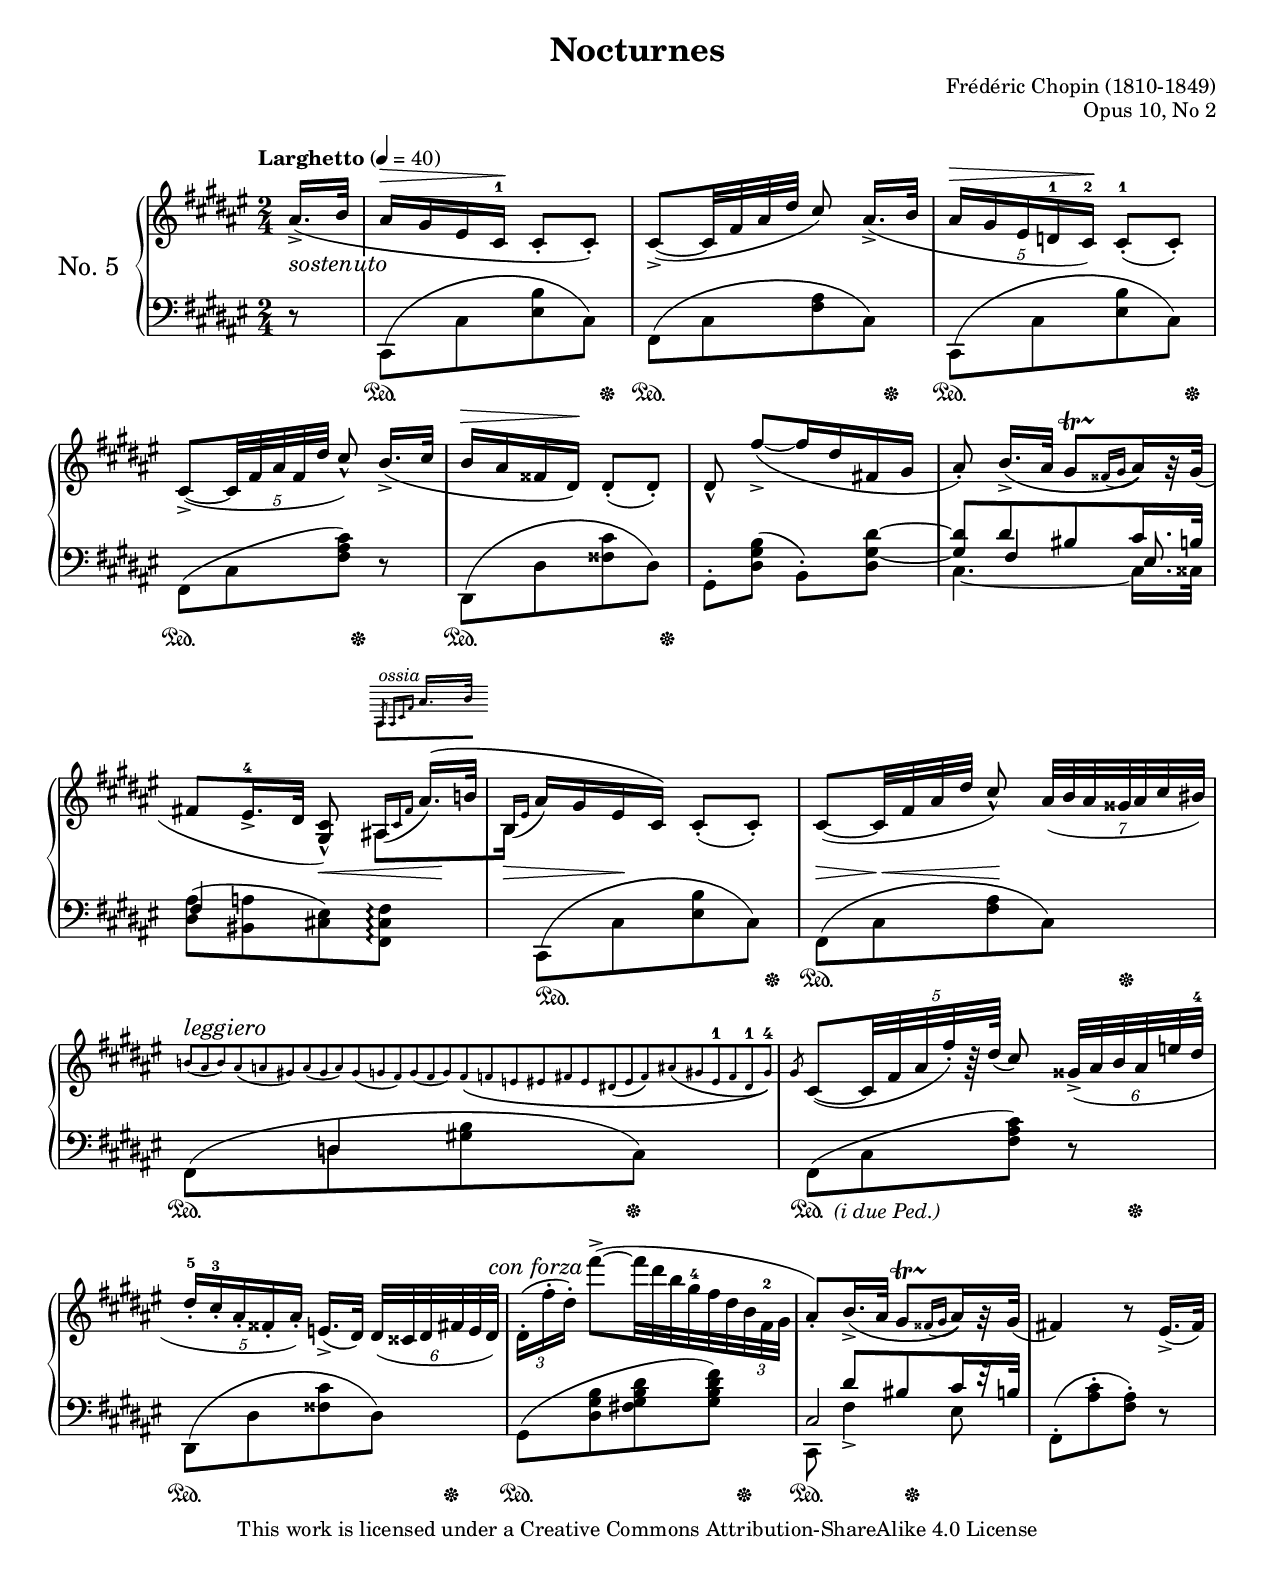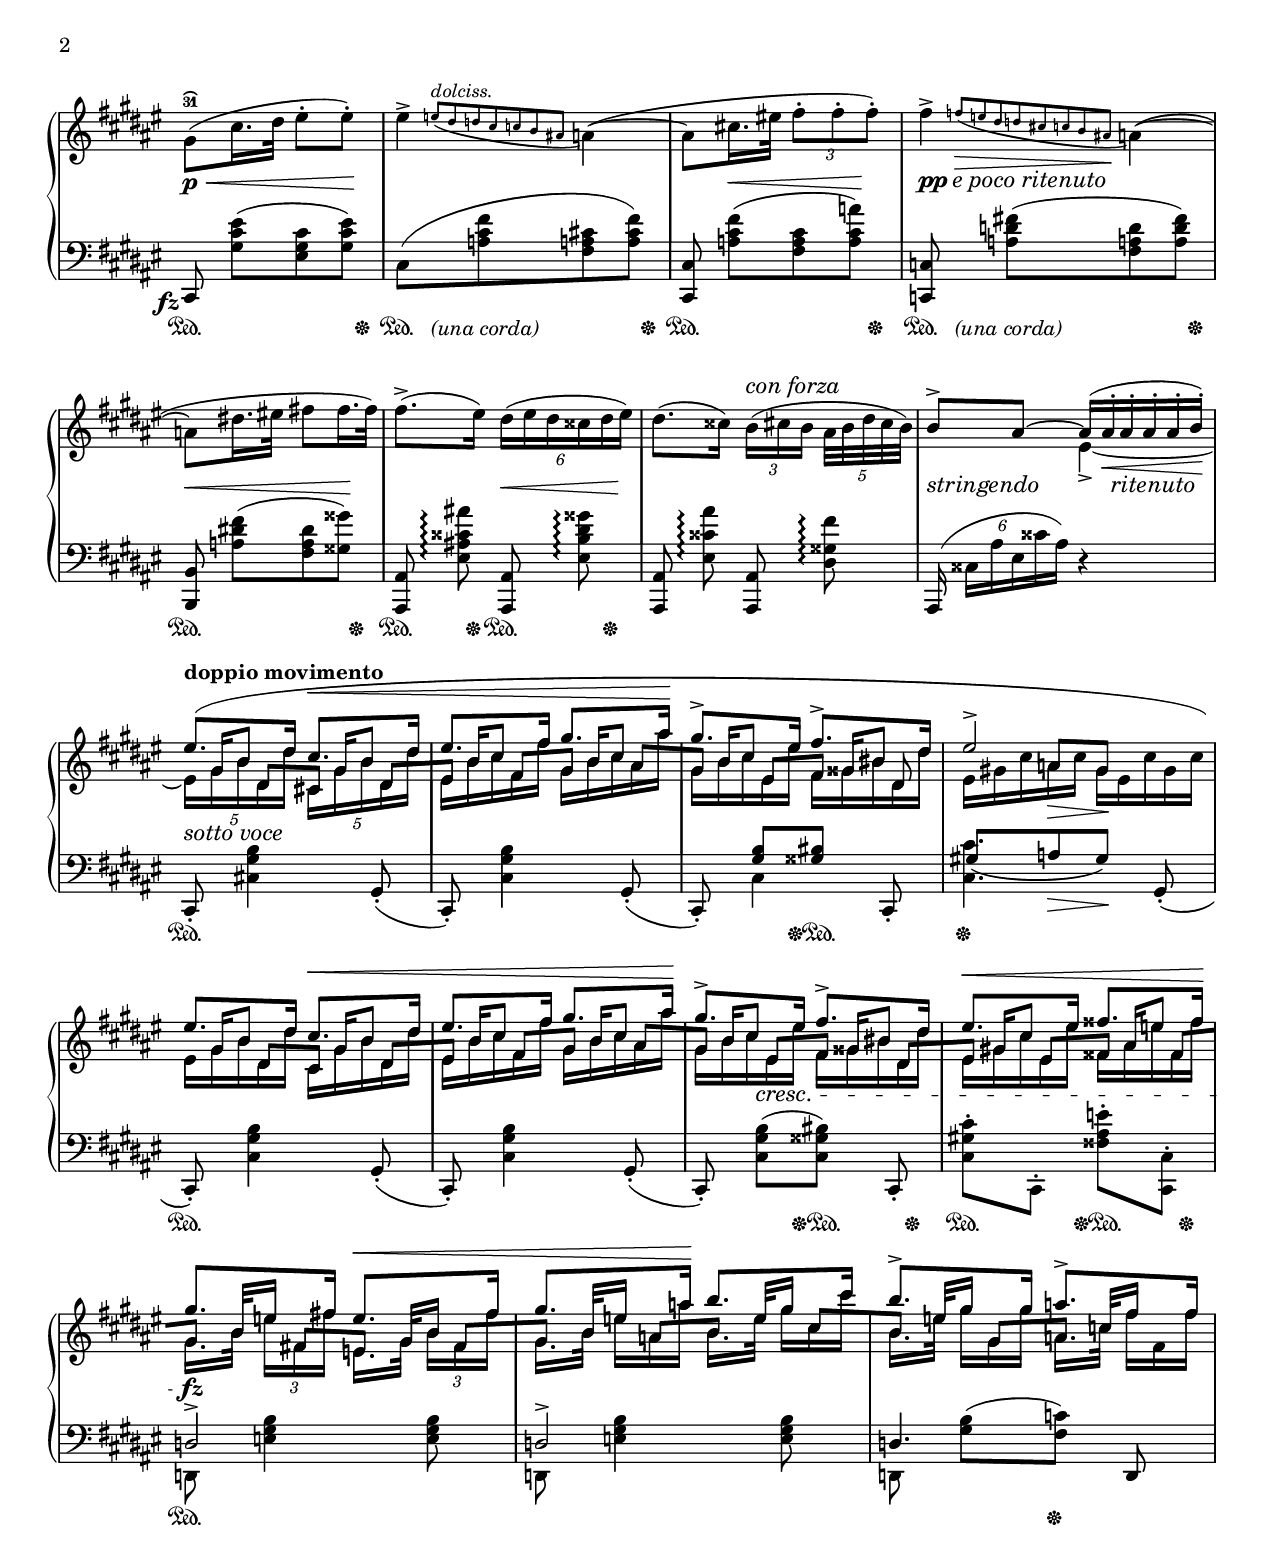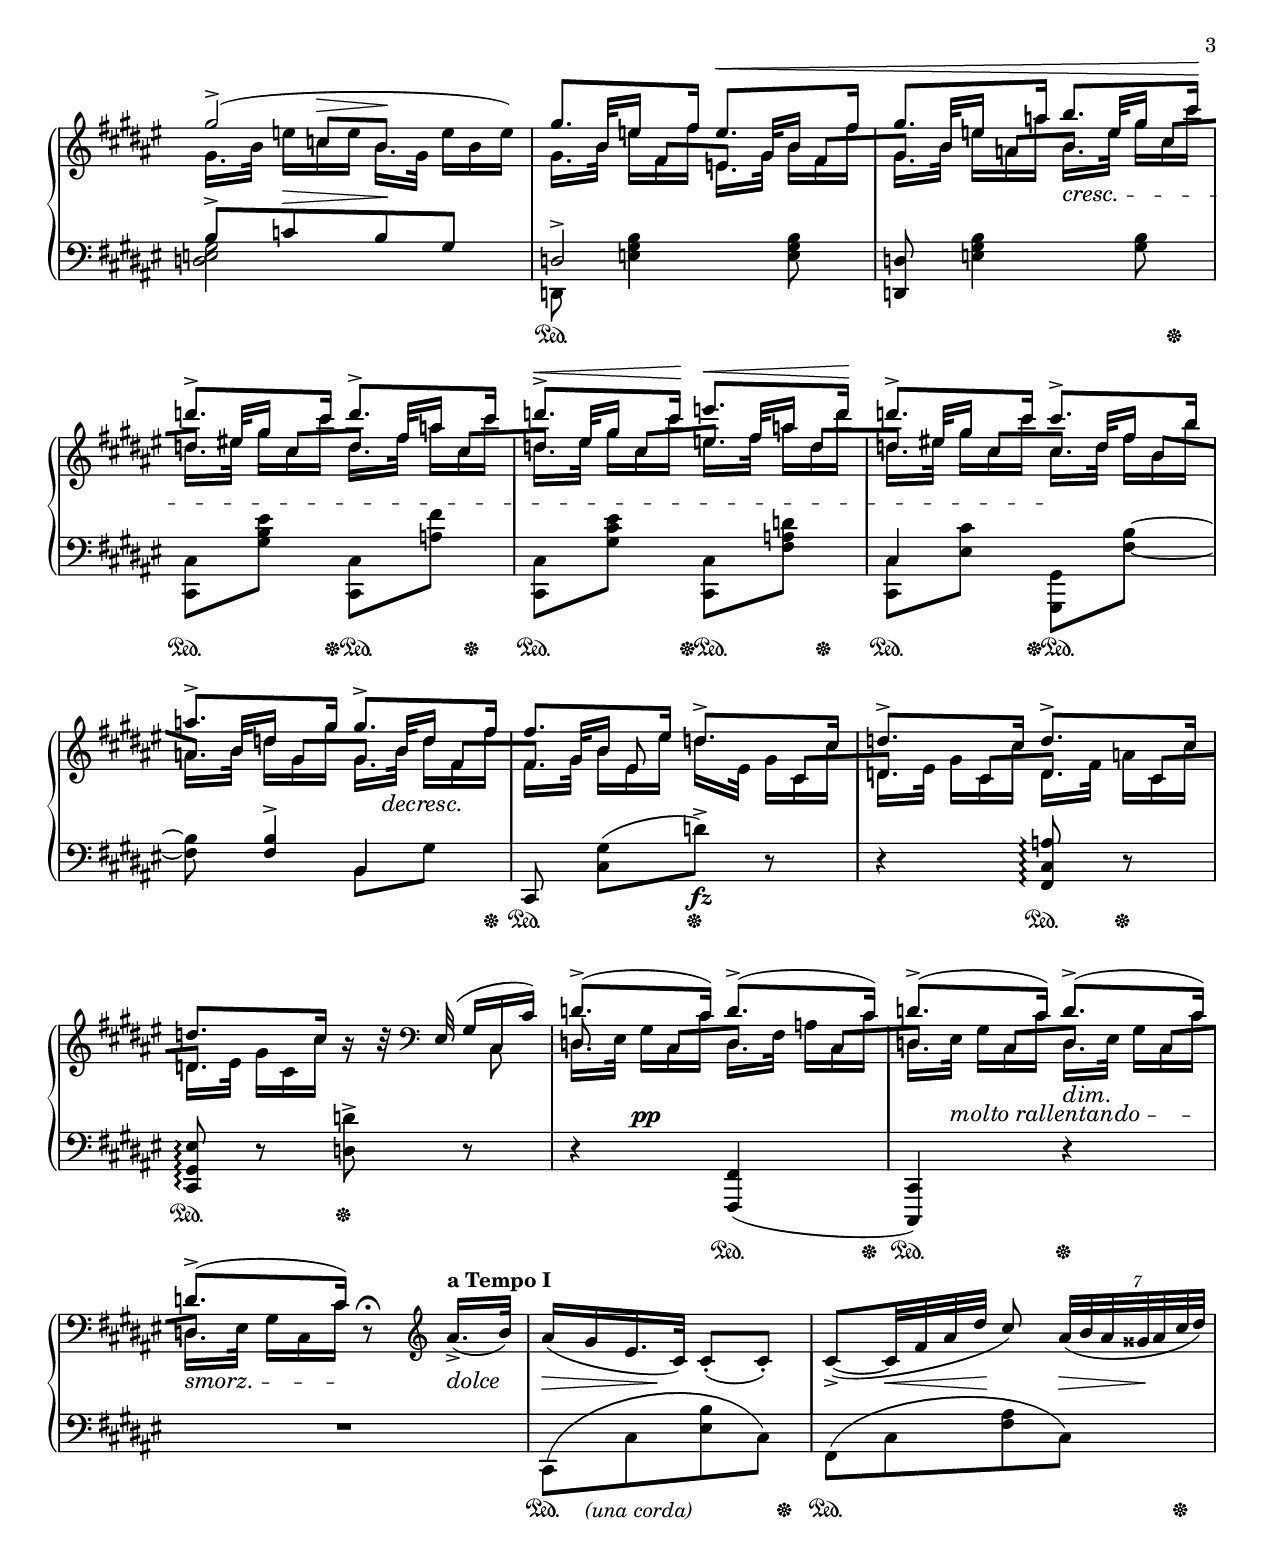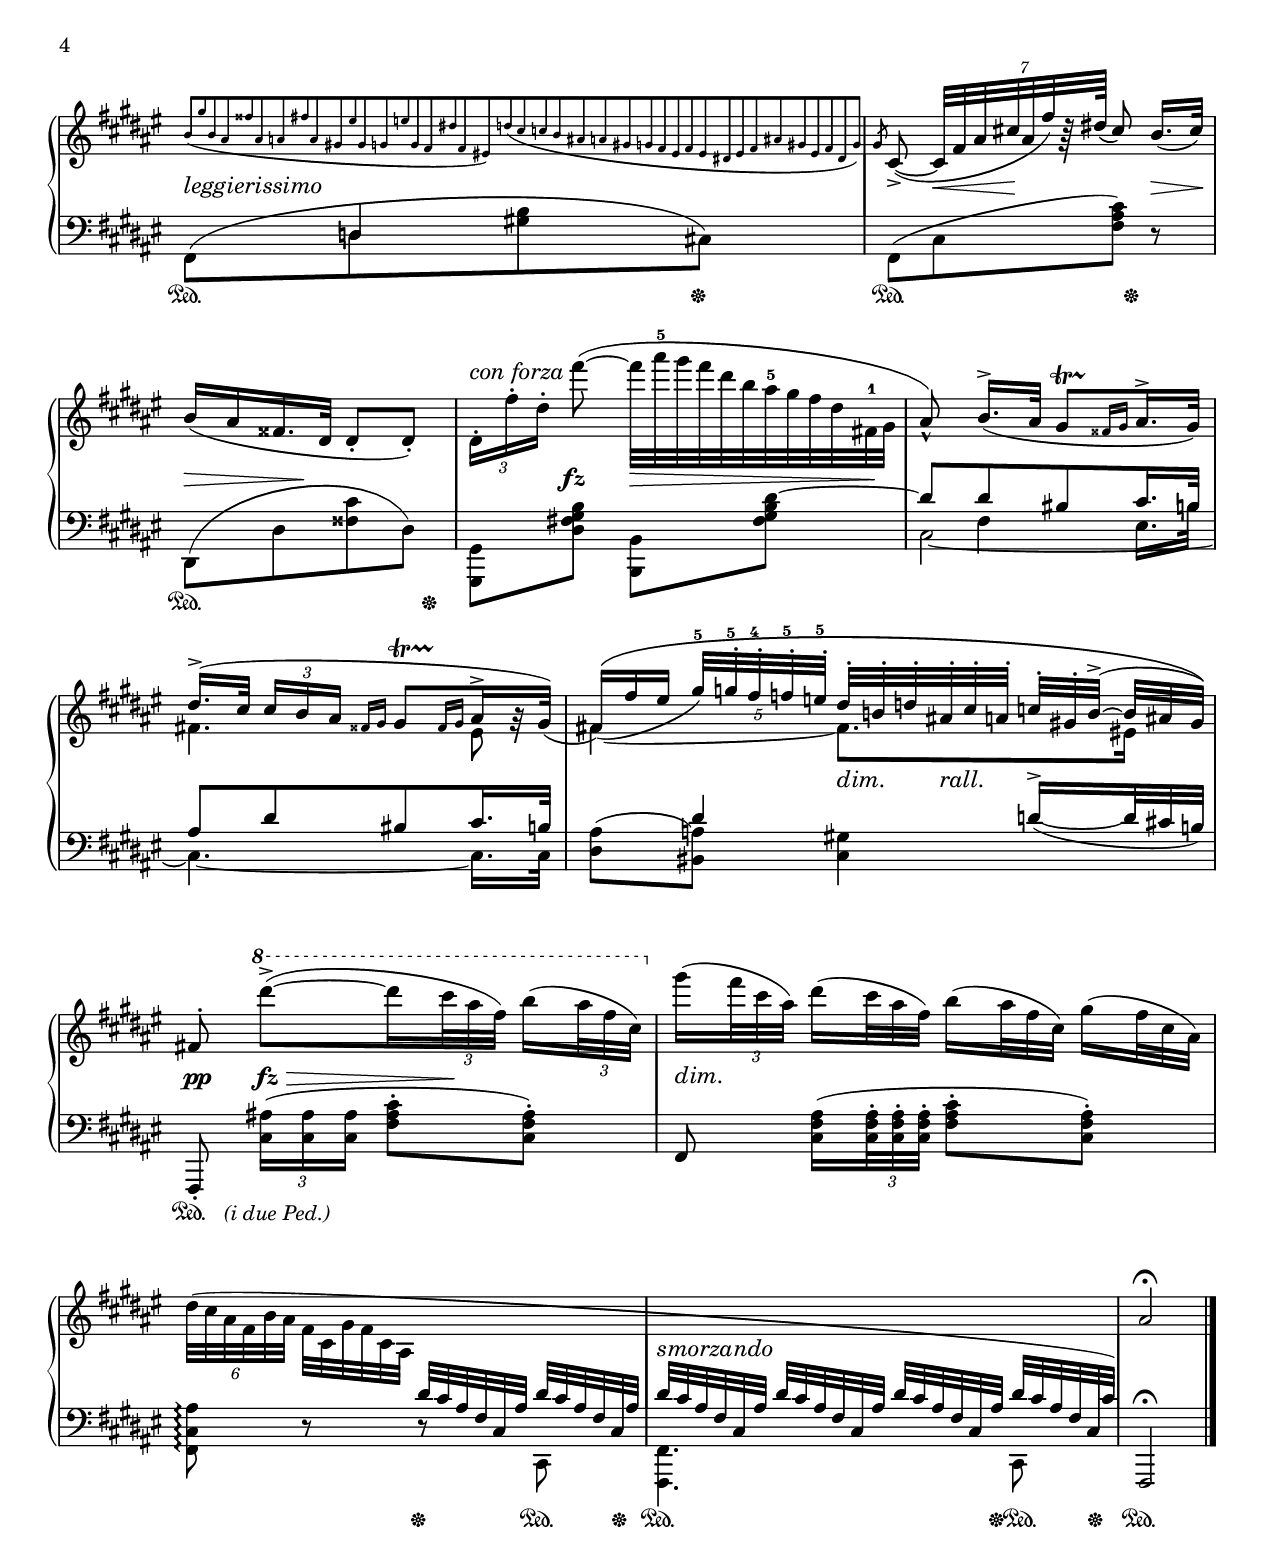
\version "2.22.1"

\version "2.22.1"

#(set-global-staff-size 18)

\header {
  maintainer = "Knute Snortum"
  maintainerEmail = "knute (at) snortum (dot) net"
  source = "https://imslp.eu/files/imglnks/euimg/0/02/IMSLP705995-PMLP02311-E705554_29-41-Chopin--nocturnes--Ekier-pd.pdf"
}

\paper {
  ragged-right = ##f
  ragged-last-bottom = ##f

  markup-system-spacing = 
    #'((basic-distance . 2)
       (padding . 1)) % defaults: 1, 0.5
    
  system-system-spacing =
    #'((basic-distance . 6) 
       (minimum-distance . 4)
       (padding . 3)
       (stretchability . 40)) % defaults: 12, 8, 1, 60
      
  last-bottom-spacing = 
    #'((basic-distance . 2)
       (minimum-distance . 1)
       (padding . 2)
       (stretchability . 30)) % defaults 1, 0, 1, 30
    
  top-system-spacing.minimum-distance = 10
    
  #(set-paper-size "letter")
  
  % These settings are scaled to paper-size
  top-margin = 12\mm % default 5
  bottom-margin = 12\mm % default 6
  left-margin = 10\mm % default 10
  right-margin = 10\mm % default 10
  
  tocTitleMarkup = \markup \huge \column {
    \fill-line { \null "Table of Contents" \null }
    \hspace #1
  }
  
  tocItemMarkup = \tocItemWithDotsMarkup
}

%...+....1....+....2....+....3....+....4....+....5....+....6....+....7....+....

\version "2.22.1"
\language "english"

\version "2.22.1"

% Redefine

staffUp   = \change Staff = "upper"
staffDown = \change Staff = "lower"

insideSlur = \once \override Script.avoid-slur = #'inside
textUnderSlur = {
  \once \override TextScript.avoid-slur = #'inside
  \once \override TextScript.outside-staff-priority = ##f
}
dynamicUnderSlur = { 
  \once \override DynamicLineSpanner.avoid-slur = #'inside
  \once \override DynamicLineSpanner.outside-staff-priority = ##f
}

slashFlag = \once \override Flag.stroke-style = "grace"

omitOneAccidental = \once \omit Accidental

onlyNoteHead = {
  \once \omit Stem
  \once \omit Flag
  \once \omit Dots
}

strictGraceOn = {
  \override Score.SpacingSpanner.strict-note-spacing = ##t
  \newSpacingSection
}

strictGraceOff = {
  \revert Score.SpacingSpanner.strict-note-spacing
  \newSpacingSection
}

tupletNumberOn = \undo \omit TupletNumber
tupletNumberOff = \omit TupletNumber

% Positions and shapes

forceHShiftAOn = \override NoteColumn.force-hshift = 0.5
forceHShiftBOn = \override NoteColumn.force-hshift = 0.85
forceHShiftC = \once \override NoteColumn.force-hshift = 1
forceHShiftD = \override NoteColumn.force-hshift = 3
forceHShiftD = \override NoteColumn.force-hshift = 0.7
forceHShiftE = \once \override NoteColumn.force-hshift = 0.375
forceHShiftF = \once \override NoteColumn.force-hshift = -0.325
forceHShiftOff = \override NoteColumn.force-hshift = 0

moveNoteColumnA = \once \override NoteColumn.X-offset = 4

columnShiftAOn = \override NoteColumn.X-offset = -0.5
columnShiftOff = \revert NoteColumn.X-offset 

accidentalShiftA = \once \override Accidental.X-offset = -0.75

moveFzA = 
  \tweak X-offset -3.5
  \tweak Y-offset -2
  \etc
moveFzB = 
  \tweak X-offset -3
  \tweak Y-offset -3
  \etc
moveTextA = \once \override TextScript.Y-offset = 5
moveTextB = \once \override TextScript.Y-offset = 3
moveHairpinA = \tweak Y-offset -1.6 \etc
movePedalA = 
  \tweak X-offset 4
  \tweak Y-offset -2
  \etc
movePedalB = \tweak Y-offset 4 \etc
moveRestA = \tweak Y-offset -1 \etc
moveConForza = 
  \tweak X-offset -3
  \tweak Y-offset -2
  \etc
moveTupletNumberA = \tweak TupletNumber.Y-offset 0 \etc
moveTupletNumberB = \tweak TupletNumber.Y-offset 4 \etc
moveFingerA = \tweak Y-offset 8 \etc
  
beamPositionsA = \once \override Beam.positions = #'(-6 . -5)
beamPositionsB = \once \override Beam.positions = #'(-0.5 . -0.7) % d-c
beamPositionsC = \once \override Beam.positions = #'(-0.4 . 0) % d-e
beamPositionsD = \once \override Beam.positions = #'(0.8 . 1.2) % f-g
beamPositionsE = \once \override Beam.positions = #'(1.6 . 1.2) % a-g
beamPositionsF = \once \override Beam.positions = #'(0.2 . 0.6) % e-f
beamPositionsG = \once \override Beam.positions = #'(2.4 . 3.2) % c-e
beamPositionsH = \once \override Beam.positions = #'(2 . 1) % b-a
beamPositionsI = \once \override Beam.positions = #'(2.8 . 2.8) % d-d
beamPositionsJ = \once \override Beam.positions = #'(0.3 . 0) % f-e
beamPositionsK = \once \override Beam.positions = #'(1 . 1.4) % a-b
beamPositionsL = \once \override Beam.positions = #'(2.4 . 2) % c-b
beamPositionsM = \once \override Beam.positions = #'(1 . 1.4) % g-a
beamPositionsN = \once \override Beam.positions = #'(2.4 . 2.8) % c-d
beamPositionsO = \once \override Beam.positions = #'(1 . 1) % g-g
beamPositionsP = \once \override Beam.positions = #'(0.8 . 0.8) % f-f
beamPositionsQ = \once \override Beam.positions = #'(-0.8 . -0.4) % c-d (down)
beamPositionsR = \once \override Beam.positions = #'(1.2 . 1.8) % c-d (bass)
beamPositionsS = \once \override Beam.positions = #'(7 . 6.5)
beamPositionsT = \once \override Beam.positions = #'(5 . 5.5)
beamPositionsU = \once \override Beam.positions = #'(6 . 6.5)
beamPositionsV = \once \override Beam.positions = #'(6.5 . 7)
beamPositionsW = \once \override Beam.positions = #'(2.4 . 2.4) % c-c

stemLengthA = \once \override Stem.length = 7.5
stemLengthB = \once \override Stem.length = 5.25

tieShapeA = \shape #'((0 . 0) (0 . -1) (0 . -1) (0 . 0)) \etc
tieShapeB = \shape #'((0 . -1) (0 . -0.5) (0 . 0) (0 . 0)) \etc
tieShapeC = \shape #'((0 . 0) (0 . -0.1) (0 . -0.1) (-0.2 . 0.4)) \etc
tieShapeD = \shape #'((0 . 0) (0 . 0.1) (0 . 0.1) (0 . 0.4)) \etc
slurShapeA = \shape #'((-0.25 . 0.75) (0 . 0.5) (0 . 0) (0 . 0)) \etc
slurShapeB = \shape #'((0 . 0) (0 . 0) (0 . 1) (0 . 0)) \etc
slurShapeC = \shape #'((0 . 0) (0 . 3.25) (0 . 1.5) (0 . -1)) \etc
slurShapeD = \shape #'((0 . 1) (0 . 1) (0 . 1) (0 . 1)) \etc
slurShapeE = \shape #'((0 . -1) (0 . 0.5) (0 . 0.5) (0 . -1)) \etc
slurShapeF = \shape #'((0 . 0) (0 . 0) (0 . 0) (-0.75 . -0.5)) \etc
slurPositionA = \tweak positions #'(0 . 3) \etc

% Markup

semplice = \markup \large \italic \whiteout "semplice e tranquillo"
sempreLeg = \markup \large \italic "sempre legato"
dolciss = \markup \large \italic "dolciss."
dolcissSmall = \markup \small \italic "dolciss."
delicatiss = \markup \large \italic "delicatiss."
ossia = \markup \small \italic "ossia"
dimm = \markup \large \italic "dim."
ppPocoRit = \markup { \dynamic pp \large \italic "e poco ritenuto" }
fzm = \markup \dynamic fz
aTempo = \markup \large \italic "a tempo"
sottoVoce = \markup \large \italic "sotto voce"
crescm = \markup \large \italic "cresc."
pfzSempre = \markup { \dynamic { p fz } \large \italic "sempre legato" }
rallECalan = \markup \large \italic "rall. e calando"
conFuoco = \markup \large \italic "con fuoco"
conFuocoTempo = \markup {
 \bold "con fuoco"
 \concat {
   (
   \smaller \general-align #Y #DOWN \note {4} #1
   " = 84"
   )
 }
}
sostenuto = \markup \large \italic \whiteout "sostenuto"
leggiero = \markup \large \italic "leggiero"
iDuePed = \markup \italic "(i due Ped.)"
conForza = \markup \large \italic "con forza"
unaCordaM = \markup \italic "(una corda)"
ppEPocoRit = \markup { \dynamic pp \large \italic "e poco ritenuto" }
decrescm = \markup \large \italic "decresc."
dolce = \markup \large \italic "dolce"
leggierissimo = \markup \large \italic "leggierissimo"
rall = \markup \large \italic "rall."
smorzando = \markup \large \italic "smorzando"
stringendo = \markup \large \italic "stringendo"
ritenuto = \markup \large \italic "ritenuto"
pLangERubato = \markup { 
  \dynamic p \large \italic \whiteout "languido e rubato" 
}
leggieriss = \markup \large \italic "leggieriss."
ritenutoWO = \markup {
  \large \italic \override #'((style . outline) (thickness . 3)) 
  \whiteout "ritenuto"
}
accelarando = \markup \large \italic "accelarando"
riten = \markup \large \italic "riten."

threeOne = \finger \markup \overtie #"31"

% Scheme functions

forceStemLength =
#(define-music-function (len) (number?)
   (once
    (propertyOverride
     '(Stem after-line-breaking)
     (lambda (grob)
       (let ((beam (ly:grob-object grob 'beam)))
         (ly:grob-property beam 'quantized-positions)
         (ly:grob-set-property! grob 'length len))))))

% ly:expect-warning only works to supress once.  This function allows
% you to specify the number of times a warning appears.
#(define ly:expect-warning-times (lambda args
   (for-each (lambda _ (apply ly:expect-warning (cdr args)))
             (iota (car args)))))

\include "articulate.ly"

voiceFive = #(context-spec-music (make-voice-props-set 4) 'Voice)

global = {
  \time 2/4
  \key fs \major
  \accidentalStyle piano
}

rightHandUpper = \relative {
  \oneVoice
  \stemUp
  \partial 8 as'16.->( b32
  as16^\> gs es cs-1\! cs8-. cs-.) |
  cs8->~( cs32 fs as ds cs8\noBeam) as16.->( b32 |
  \omit TupletBracket \tupletDown
  \tuplet 5/4 { as16^\> gs es d-1 cs-2)\! } cs8-.-1( cs-.) |
  cs8->~( \tuplet 5/4 { cs32 fs as fs ds' } cs8-^\noBeam) b16.->( cs32 |
  b16^\> as fss ds)\! ds8-.( ds-.) |
  ds8-^ fs'->~([ fs16 ds fs, gs] |
  as8-.\noBeam) b16.->( as32 gs8[\startTrillSpan 
    \appoggiatura { fss16\stopTrillSpan gs } as16) r32 gs]( |
  fs8 es16.->-4 ds32 <gs, cs>8-^\noBeam)
    \magnifyMusic 0.63 { \scaleDurations 2/3 { \omitOneAccidental as16*1/8_([ 
    cs fs] } } as16.)^\( b32*1/2 |
    
  \barNumberCheck 9
  \magnifyMusic 0.63 { \forceHShiftD b,16*1/8_([ es] \forceHShiftOff } 
    as16*3/4)[ gs16 es cs\)] cs8_._( cs_.) |
  cs8~( cs32 fs as ds cs8-^\noBeam) \tuplet 7/4 { as32( b as gss as cs bs) } |
  \tupletNumberOff
  \magnifyMusic 0.63 {
    \override Fingering.font-size = 0
    \tuplet 30/4 { b8^\leggiero([ as b) as( a gs) a( gs a) gs( g fs) g( fs g)
    fs\( f e es fs es ds( es fs) as( gs es-1 fs ds-1 gs-4)\)] } 
  } |
  \revert Fingering.font-size \tupletNumberOn \tupletUp
  \slashedGrace { gs8*1/2 } cs,8~([ \tuplet 5/4 { cs32 fs as fs'-.) r64 ds]( }
    cs8\noBeam) \tupletDown \tuplet 6/4 { gss32->( as b as e' ds-4 } |
  \tuplet 5/4 { ds16-.-5 cs-.-3 as-. fss-. as-.) } e16.->([ ds32)]
    \tuplet 6/4 { ds32( css ds fs e ds) } |
  \stemDown
  \tuplet 3/2 { ds16-.-\moveConForza^\conForza([ fs'-. ds-.)] } fs'8->~([ 
    fs32 ds b gs-4 fs ds \tuplet 3/2 { b32 fs-2 gs] } |
  \stemUp
  as8-.) b16.->( as32 gs8[\startTrillSpan 
    \appoggiatura { fss16\stopTrillSpan gs } as16) r32 gs]( |
  fs4) r8 es16.->( fs32) |
  
  \barNumberCheck 17
  \stemDown
  gs8-\threeOne(_\p\< cs16. ds32 es8-. es-.)\!
  \tupletNumberOff
  es4*1/4-> \stemUp \magnifyMusic 0.63 { 
    \tuplet 14/3 { e8_([^\dolcissSmall ds d cs c b as] } } \stemDown a4^~)( |
  \tupletNumberOn
  a8 cs16. es32 \tuplet 3/2 { fs8-. fs-. fs-.) } |
  \tupletNumberOff
  fs4*1/4-> \stemUp \magnifyMusic 0.63 {
    \tuplet 16/3 { f8_([_\> e ds d cs c b as]\! } } \stemDown a4)~( |
  a8 ds16. es32 fs8 fs16. fs32) |
  \tupletNumberOn
  fs8.->( es16) \tuplet 6/4 { ds16( es ds css ds es) } |
  ds8.( css16) \tuplet 3/2 { b16([^\conForza cs b] } 
    \tuplet 5/4 { as32 b ds cs b) } |
  \voiceThree \tupletNumberOff 
  b8-> as~ \tuplet 6/4 { as16( as-.\< as-. as-. as-. b-.)\! } |
  
  \barNumberCheck 25
  \tag layout { \tempo "doppio movimento" }
  \tag midi   { \tempo 4 = 80 }
  \scaleDurations 4/5 { 
    es8.*4/3-\slurShapeC ( ds16 \dynamicUnderSlur cs8.*4/3^\< ds16 |
    es8.*4/3 fs16 gs8.*4/3 as16\! |
    gs8.*4/3-> es16 fs8.*4/3-> ds16 |
  } 
  \insideSlur es2*1/2-> \scaleDurations 4/5 { s4 \hideNotes es16) 
                                              \unHideNotes }  |
  \scaleDurations 4/5 { 
    es8.*4/3 ds16 cs8.*4/3^\< ds16 |
    es8.*4/3 fs16 gs8.*4/3 as16\! |
    gs8.*4/3-> es16 fs8.*4/3-> ds16 |
    es8.*4/3^\< es16 fss8.*4/3 fss16\! |
  }
  
  \barNumberCheck 33
  \override Beam.breakable = ##t
  \beamPositionsS gs8.*2/3[ \scaleDurations 2/3 { s8 fs16] } 
    \beamPositionsU e8.*2/3[^\< \scaleDurations 2/3 { s8 fs16] } |
  \beamPositionsV gs8.*2/3[ \scaleDurations 2/3 { s8 a16]\! }
    b8.*2/3[ \scaleDurations 2/3 { s8 cs16] } |
  b8.*2/3->[ \scaleDurations 2/3 { s8 gs16] } 
    a8.*2/3->[ \scaleDurations 2/3 { s8 fs16] } |
  gs2*1/2->-\slurShapeD( s8 \scaleDurations 2/3 { s8 \hideNotes gs16) 
                                                  \unHideNotes } |
  \beamPositionsS gs8.*2/3[ \scaleDurations 2/3 { s8 fs16] } 
    \beamPositionsU e8.*2/3[^\< \scaleDurations 2/3 { s8 fs16] } |
  \beamPositionsV gs8.*2/3[ \scaleDurations 2/3 { s8 a16] }
    b8.*2/3[ \scaleDurations 2/3 { s8 cs16]\! } |
  d8.*2/3->[ \scaleDurations 2/3 { s8 cs16] }
    d8.*2/3->[ \scaleDurations 2/3 { s8 cs16] } |
  d8.*2/3->[^\< \scaleDurations 2/3 { s8 cs16]\! }
    e8.*2/3[^\< \scaleDurations 2/3 { s8 d16]\! } |
    
  \barNumberCheck 41
  d8.*2/3->[ \scaleDurations 2/3 { s8 cs16] } 
    cs8.*2/3->[ \scaleDurations 2/3 { s8 b16] } |
  a8.*2/3->[ \scaleDurations 2/3 { s8 gs16] }
    gs8.*2/3->[ \scaleDurations 2/3 { s8 fs16] } |
  fs8.*2/3[ \scaleDurations 2/3 { s8 es16] } 
    d8.*2/3->[ \scaleDurations 2/3 { s8 cs16] } |
  d8.*2/3->[ \scaleDurations 2/3 { s8 cs16] }
    d8.*2/3->[ \scaleDurations 2/3 { s8 cs16] } |
  d8.*2/3[ \scaleDurations 2/3 { s8 cs16] } \oneVoice r r32 \voiceThree
    \clef bass es,,\noBeam( \scaleDurations 2/3 { gs16 cs, cs') } |
  d8.*2/3->([ \scaleDurations 2/3 { s8 cs16)] }
    d8.*2/3->([ \scaleDurations 2/3 { s8 cs16)] } |
  \tag midi { \tempo 4 = 70 }
  d8.*2/3->([ \scaleDurations 2/3 { s8 cs16)] }
    \tag midi { \tempo 4 = 60 }
    d8.*2/3->([ \scaleDurations 2/3 { s8 cs16)] } |
  \tag midi { \tempo 4 = 50 }
  d8.*2/3->([ \scaleDurations 2/3 { s8 cs16)] } \oneVoice 
    \tag midi { \tempo 4 = 20 } r8\fermata
    \clef treble \tag layout { \tempo "a Tempo I" } 
                 \tag midi   { \tempo 4 = 40 }
    as'16.->( b32) |
  
  \barNumberCheck 49
  \stemUp
  as16( gs es16. cs32) cs8-.( cs-.) |
  \tupletNumberOn
  cs8->~( cs32 fs as ds cs8\noBeam) \tuplet 7/4 { as32( b as gss as cs ds) } |
  \tupletNumberOff
  \magnifyMusic 0.63 { \tuplet 40/4 { 
    b8([ gs' b, as fss' as, a fs' a, gs es' gs, g e' g, fs ds' fs, es)
    d'( cs c b as a gs g fs es fs es ds es fs as gs es fs ds gs)]
  } } |
  \tupletNumberOn
  \slashedGrace { gs8*1/64 } cs,8->~( \tuplet 7/4 { 
    cs32[ fs as cs as fs') r64 ds]( } cs8\noBeam)  b16.( cs32) |
  b16( as fss16. ds32 ds8-. ds-.) |
  \stemDown
  \tuplet 3/2 { ds16-.[^\conForza fs'-. ds-.] } fs'8~-\slurPositionA ( 
    \tupletNumberOff 
    \tuplet 3/2 4 { fs32 as-5 gs fs ds b as-5 gs fs ds fs,-1 gs } |
  \stemUp
  as8-^\noBeam) b16.^>( as32  gs8[ \startTrillSpan
    \grace { fss16*1/2[ \stopTrillSpan gs] } as16.^> gs32)] |
  \tupletNumberOn
  \voiceOne
  ds'16.->([ cs32] \tuplet 3/2 { cs16 b as } \grace { fss16*1/2[ gs] }
    gs8[ \startTrillSpan \grace { fss16*1/2[ \stopTrillSpan gs] } 
    as16-> \moveRestA r32 gs)_(] |
  
  \barNumberCheck 57
  \tupletNumberOff \tuplet 3/2 { fs16)_(^\([ fs' es] } 
    \tupletNumberOn \tupletDown \moveTupletNumberA \tuplet 5/4 { 
    gs32-\moveFingerA-5) g-.-5 fs-.-4 f-.-5 e-.-5 } \tupletNumberOff 
    \tuplet 3/2 4 { ds-.[ b-. d-. as-. cs-. a-.] c-.[ gs-. b->~]( b[ 
                    as gs)]\) } |
  fs8-.\noBeam \ottava 1 \stemDown ds'''8->~([ ds16 \tupletNumberOn
    \tuplet 3/2 { cs32 as fs)] } b16([ \tuplet 3/2 { as32 fs cs)] } |
  \ottava 0 gs'16([ \tuplet 3/2 { fs32 cs as)] } \tupletNumberOff
    ds16([ \tuplet 3/2 { cs32 as fs)] } b16([ \tuplet 3/2 { as32 fs cs)] }
    gs'16([ \tuplet 3/2 { fs32 cs as)] } |
  \tupletNumberOn 
  \tuplet 6/4 { ds32([ cs as fs b as] } \tupletNumberOff \tuplet 6/4 {
    fs32[ cs gs' fs cs as]  \staffDown \stemUp ds[ cs as fs cs as']
    ds[ cs as fs cs as']
  } |
  \tuplet 6/4 { ds32[ cs as fs cs as']  ds[ cs as fs cs as'] 
                ds[ cs as fs cs as']  ds[ cs as fs cs cs']) } |
  \staffUp \oneVoice as'2\fermata | 
  \bar "|."
}

rightHandMiddle = \relative {
  \override Beam.details.collision-padding = 0
  \override Beam.breakable = ##t 
  \voiceOne
  \partial 8 s8
  s2 * 8 |
  
  \barNumberCheck 9
  s2 * 8 |
  
  \barNumberCheck 17 
  s2 * 8 |
  
  \barNumberCheck 25
  \scaleDurations 4/5 { 
    s16 gs' b8*1/2 \beamPositionsB ds,8[  
      cs8*1/2] gs'16[ b8*1/2] \beamPositionsC ds,8[ |
    es8*1/2] b'16 cs8*1/2 \beamPositionsD fs,8[  
      gs8*1/2] b16[ cs8*1/2] \beamPositionsE as8[ |
    gs8*1/2] b16[ cs8*1/2] \beamPositionsF es,8[
      fs8*1/2] gss16[ bs8*1/2] ds,8 |
    s8. a'8[\> gs]\! s8. |
    s16 gs b8*1/2 \beamPositionsB ds,8[  
      cs8*1/2] gs'16[ b8*1/2] \beamPositionsC ds,8[ |
    es8*1/2] b'16 cs8*1/2 \beamPositionsD fs,8[  
      gs8*1/2] b16[ cs8*1/2] \beamPositionsE as8[ |
    gs8*1/2] b16[ cs8*1/2] \beamPositionsF es,8[
      fs8*1/2] gss16[ bs8*1/2] \beamPositionsC ds,8[ | 
    es8*1/2] gs16[ cs8*1/2] \beamPositionsF es,8[  
      fss8*1/2] as16[ e'8*1/2] \beamPositionsD \forceStemLength 4.5 fss,8[ |
  }
  
  \barNumberCheck 33
  gs8*3/4] \beamPositionsT b32[ \scaleDurations 2/3 { e16] \beamPositionsJ 
    fs,8[ } e8*3/4] gs32[ \scaleDurations 2/3 { b16] \beamPositionsD fs8[ } | 
  gs8*3/4] \beamPositionsT b32[ \scaleDurations 2/3 { e16] \beamPositionsK 
    a,8[ } b8*3/4] e32[ \scaleDurations 2/3 { gs16] \beamPositionsL cs,8[ } |
  b8*3/4] e32[ \scaleDurations 2/3 { gs16] \beamPositionsM gs,8[ }
    a8*3/4] c32[ \scaleDurations 2/3 { fs16] s8 } |
  s8 \scaleDurations 2/3 { s16 \dynamicUnderSlur c8[^\> } b8]\! s8 |
  s16. \beamPositionsT b32[ \scaleDurations 2/3 { e16] \beamPositionsJ fs,8[ }
    e8*3/4] gs32[ \scaleDurations 2/3 { b16] \beamPositionsD fs8[ } | 
  gs8*3/4] \beamPositionsT b32[ \scaleDurations 2/3 { e16] \beamPositionsK 
    a,8[ } b8*3/4] e32[ \scaleDurations 2/3 { gs16] \beamPositionsN 
    \forceStemLength 4 cs,8[ } |
  d8*3/4] es32[ \scaleDurations 2/3 { gs16] \beamPositionsN cs,8[ }
    d8*3/4] fs32[ \scaleDurations 2/3 { a16] \beamPositionsN cs,8[ } |
  d8*3/4] es32[ \scaleDurations 2/3 { gs16] \beamPositionsG cs,8[ }
    e8*3/4] fs32[ \scaleDurations 2/3 { a16] \beamPositionsI d,8[ } |
  
  \barNumberCheck 41
  d8*3/4] es32[ \scaleDurations 2/3 { gs16] \beamPositionsW cs,8[ }
    cs8*3/4] d32[ \scaleDurations 2/3 { fs16] \beamPositionsH 
                                        \forceStemLength 4 b,8[ } |
  a8*3/4] b32[ \scaleDurations 2/3 { d16] \beamPositionsO gs,8[ } 
    gs8*3/4] b32[ \scaleDurations 2/3 { d16] \beamPositionsP fs,8[ } |
  fs8*3/4] gs32[ \scaleDurations 2/3 { b16] es,8 } 
    s8 \scaleDurations 2/3 { s16 \beamPositionsQ cs8[ } |
  d8] \scaleDurations 2/3 { s16 \beamPositionsQ cs8[ } 
    d8] \scaleDurations 2/3 { s16 \beamPositionsQ \forceStemLength 4 cs8[ } |
  d8] s8 s16 s32 \clef bass s s8 |
  \stemLengthB d,8 \scaleDurations 2/3 { s16 \beamPositionsR cs8[ } 
    d8] \scaleDurations 2/3 { s16 \beamPositionsR cs8[ } |
  d8] \scaleDurations 2/3 { s16 \beamPositionsR cs8[ } 
    d8] \scaleDurations 2/3 { s16 \beamPositionsR \forceStemLength 4 cs8[ } |
  d8] s4. |
  
  \barNumberCheck 49
}

rightHandLower = \relative {
  \voiceTwo
  \partial 8 s8
  s2 * 7 |
  s4 s8 \forceHShiftF as[ |
  
  \barNumberCheck 9
  \forceHShiftE b16*1/2] s16. s8 s4 |
  s2 * 7 |
  
  \barNumberCheck 17
  s2 * 7 |
  s4 es->~ |
  
  \barNumberCheck 25
  \omit TupletBracket
  \tuplet 5/4 { es16 gs b ds, ds' } \tuplet 5/4 { cs,16 gs' b ds, ds' } |
  \scaleDurations 4/5 {
    es,16 b' cs fs, fs'  gs, b cs as as' |
    gs,16 b cs es, es'  fs, gss bs ds, ds' |
    es,16 gs cs a cs  gs es cs' gs cs |
    es,16 gs b ds, ds'  cs, gs' b ds, ds' |
    es,16 b' cs fs, fs'  gs, b cs as as' |
    gs,16 b cs es, es'  fs, gss bs ds, ds' |
    es,16 gs cs es, es'  fss, as e' fss, fss' |
  }
  
  \barNumberCheck 33
  gs,16.[ b32] \tuplet 3/2 { e16 fs, fs' } e,16.[ gs32] 
    \tuplet 3/2 { b16 fs fs' } |
  gs,16.[ b32] \scaleDurations 2/3 { e16 a, a' }
    b,16.[ e32] \scaleDurations 2/3 { gs16 cs, cs' } |
  b,16.[ e32] \scaleDurations 2/3 { gs16 gs, gs' }
    a,16.[ c32] \scaleDurations 2/3 { fs16 fs, fs' } |
  gs,16.[ b32] \scaleDurations 2/3 { e16 c e }
    b16.[ gs32] \scaleDurations 2/3 { e'16 b e } |
  gs,16.[ b32] \scaleDurations2/3 { e16 fs, fs' } 
    e,16.[ gs32] \scaleDurations 2/3 { b16 fs fs' } |
  gs,16.[ b32] \scaleDurations 2/3 { e16 a, a' }
    b,16.[ e32] \scaleDurations 2/3 { gs16 cs, cs' } |
  d,16.[ es32] \scaleDurations 2/3 { gs16 cs, cs' }
    d,16.[ fs32] \scaleDurations 2/3 { a16 cs, cs' } |
  d,16.[ es32] \scaleDurations 2/3 { gs16 cs, cs' }
    e,16.[ fs32] \scaleDurations 2/3 { a16 d, d' } |
    
  \barNumberCheck 41
  d,16.[ es32] \scaleDurations 2/3 { gs16 cs, cs' }
    cs,16.[ d32] \scaleDurations 2/3 { fs16 b, b' } |
  a,16.[ b32] \scaleDurations 2/3 { d16 gs, gs' }
    gs,16.[ b32] \scaleDurations 2/3 { d16 fs, fs' } |
  fs,16.[ gs32] \scaleDurations 2/3 { b16 es, es' } 
    d16.[ es,32] \scaleDurations 2/3 { gs16 cs, cs' } |
  d,16.[ es32] \scaleDurations 2/3 { gs16 cs, cs' } 
    d,16.[ fs32] \scaleDurations 2/3 { a16 cs, cs' } |
  d,16.[ es32] \scaleDurations 2/3 { gs16 cs, cs' } 
    s16. \clef bass s32 \scaleDurations 2/3 { s16 cs,,8 } |
  d16.[ es32] \scaleDurations 2/3 { gs16 cs, cs' }
    d,16.[ fs32] \scaleDurations 2/3 { a16 cs, cs' } |
  d,16.[ es32] \scaleDurations 2/3 { gs16 cs, cs' }
    d,16.[_\dimm es32] \scaleDurations 2/3 { gs16 cs, cs' } |
  d,16.[ es32] \scaleDurations 2/3 { gs16 cs, cs' } s4 |
  
  \barNumberCheck 49
  s2 * 7 |
  fs4. es8 |
  
  \barNumberCheck 57
  fs4-\tieShapeB ~ fs8. es16 |
}

rightHand = <<
  \clef treble
  \global
  \mergeDifferentlyDottedOn
  \tempo "Larghetto" 4 = 40
  \new Voice \rightHandUpper
  \new Voice \rightHandMiddle 
  \new Voice \rightHandLower 
>>

leftHand = \relative {
  \clef bass
  \global
  \oneVoice
  \stemDown
  \partial 8 \tag layout { r8 }
             \tag midi   { s8\p }
  cs,8([ cs' <es b'> cs)] |
  fs,([ cs' <fs as> cs)] |
  cs,8([ cs' <es b'> cs)] |
  fs,8([ cs' <fs as cs>)] r |
  ds,8([ ds' <fss cs'> ds)] |
  <<
    { 
      \oneVoice gs,8-. <ds' gs b>( b-.) <ds gs~ ds'~> | 
      \voiceThree <gs ds'>8[ ds' bs cs16. b32] |
      s2 |
    }
    \\
    { 
      s2 | 
      \voiceFour cs,4.~ cs16. css32 | 
      <ds as'>8^([ <bs a'> <cs es>) <fs, cs' fs>]\arpeggio |
    }
    \\
    { s2 | s8 \voiceFive fs'4 \forceHShiftC es8 | fs4 s | }
  >> 
  
  \barNumberCheck 9
  \moveNoteColumnA cs,8^([ cs' <es b'> cs)] |
  fs,8([ cs' <fs as> cs)] |
  << { s8 d4 s8 } \\ { fs,^([ d' <gs b> cs,)] } >> |
  fs,8([ cs' <fs as cs>)] r | 
  ds,8([ ds' <fss cs'> ds)]
  gs,8([ <ds' gs b> <fs gs b ds> <gs b ds fs>)] |
  << { cs,2*1/4 ds'8[ bs cs16 r32 b] } \\ { cs,,8 fs'4-> es8 } >> |
  fs,8-.([ <as' cs>-. <fs as>-.)] r |
  
  \barNumberCheck 17
  \oneVoice
  cs,8\noBeam-\moveFzB\fz <gs'' cs es>([ <es gs cs> <gs cs es>)] |
  cs,8([ <a' cs fs> <fs a cs> <a cs fs>)] |
  <cs,, cs'>8\noBeam <a'' cs fs>([ <fs a cs> <a cs a'>)] |
  <c,, c'>8\noBeam <a'' d fs>([ <fs a d> <a d fs>)] |
  <b,, b'>8\noBeam <a'' ds fs>([ <fs a ds> <gss gss'>)] |
  <as,, as'>8\noBeam <es'' as css as'>\arpeggio <as,, as'>\noBeam 
    <es'' b' ds gss>\arpeggio |
  <as,, as'>8\noBeam <es'' css' as'>\arpeggio <as,, as'>\noBeam 
    <ds' gss fs'>\arpeggio |
  \omit TupletBracket \tupletUp \moveTupletNumberB
  \tuplet 6/4 { as,16\noBeam-\slurShapeE ^( css' as' es css' as) } r4 |
  
  \barNumberCheck 25
  cs,,8-. <cs' gs' b>4 gs8-.( |
  cs,8-.) <cs' gs' b>4 gs8-.( |
  cs,8-.) << { <gs'' b>8[ <gss bs>] } \\ { cs,4 } >> cs,8-. |
  << 
    { \scaleDurations 4/5 { gs''8*3/2_([ a8\> } gs)]\! } 
    \\ 
    { <cs, cs'>4. } 
  >> gs8-.( |
  cs,8-.) <cs' gs' b>4 gs8-.( |
  cs,8-.) <cs' gs' b>4 gs8-.( |
  cs,8-.) <cs' gs' b>([ <cs gss' bs>)] cs,-. |
  \stemDown
  <cs' gs' cs>8-. cs,-. <fss' as e'>-. <cs, cs'>-. |
  
  \barNumberCheck 33
  << { d'2-> } \\ { d,8 <e' gs b>4 q8 } >> |
  << { d2-> } \\ { d,8 <e' gs b>4 q8 } >> |
  << { d4. } \\ { d,8 <gs' b>[^( <fs c'>)] } >> \oneVoice d,8 |
  << { b''8->[ c^\> b\! gs] } \\ { <d e gs>2 } >> |
  << { d2-> } \\ { d,8 <e' gs b>4 q8 } >> |
  <d, d'>8 <e' gs b>4 <gs b>8 |
  <cs,, cs'>8 <gs'' b es> <cs,, cs'> <a'' fs'> |
  <cs,, cs'>8 <gs'' cs es> \stemDown <cs,, cs'> <fs' a d> |
  
  \barNumberCheck 41
  << { cs4 } \\ { <cs, cs'>8 <es' cs'> } >> <gs,, gs'>8 <fs'' b>~ |
  <fs b>8 << { <fs b>4*1/2-> b,4 } \\ { s8 b gs' } >> |
  \oneVoice
  cs,,8\noBeam <cs' gs'>([ d'->)]_\fz r |
  r4 <fs,, cs' a'>8\arpeggio r |
  <cs gs' es'>8\arpeggio r <d' d'>-> r |
  r4 <fs,, fs'>( |
  <cs cs'>4) r |
  R2 |
  
  \barNumberCheck 49
  \stemDown
  cs'8([ cs' <es b'> cs)] |
  fs,8([ cs' <fs as> cs)] |
  << { s8 d4 s8 } \\ { fs,8^([ d' <gs b> cs,)] } >> |
  fs,8([ cs' <fs as cs>)] r |
  ds,8([ ds' <fss cs'> ds)] |
  <gs,, gs'>8 <ds'' fs gs b> 
  <<
    {  
      \stemDown <b, b'>8 <fs'' gs b ds~> |
      \stemUp ds'8[ ds bs cs16. b32] |
      as8[ ds bs cs16. b32] |
    }
    \\
    {  
      s4 |
      s8 fs4 es16. b'32 |
      s2 |
    }
    \\
    {
      s4 |
      \stemDown cs,2_~ |
      cs4._~ cs16. cs32 |
    }
  >> 
  
  \barNumberCheck 57
  <<
    { 
      s8 ds'4 d16->_~_( \tupletNumberOff \omit TupletBracket
        \tuplet 3/2 { d32 cs b) } 
    }
    \\
    { <ds, as'>8-\slurShapeF ^( <bs a'>) <cs gs'>4 }
  >> |
  \oneVoice
  fs,,8-.\noBeam \tuplet 3/2 { <cs'' as'>16( q q } <fs as cs>8-. 
    <cs fs as>-.) |
  fs,8\noBeam <cs' fs as>16([ \tuplet 3/2 { q32-. q-. q-.] } <fs as cs>8-.
    <cs fs as>-.) |
  \stemDown <fs, cs' as'>8\arpeggio r r \voiceFour cs |
  <fs, fs'>4. cs'8 |
  \oneVoice fs,2\fermata |
}

dynamics = {
  \override TextScript.Y-offset = -0.5
  \partial 8 s8^\sostenuto
  s2 * 7 |
  s4 s8\< s16 s\! |
  
  \barNumberCheck 9
  s8\> s16\! s s4 |
  s8\> s\< s4\! |
  \tag layout { s2 | }
  \tag midi   { s2\p | }
  s2 * 5 |
  
  \barNumberCheck 17
  s2 * 2 |
  s8 s\< s s\! |
  \tag layout { s2^\ppEPocoRit | }
  \tag midi   { s2\pp | }
  s4.\< s8\! |
  s4 s8.\< s16\! |
  s2 |
  s4^\stringendo s16 s^\ritenuto s8 |
  
  \barNumberCheck 25
  \tag layout { s2^\sottoVoce | }
  \tag midi   { s2\p | }
  s2 * 5 |
  s8 s4.\cresc |
  s2 |
  
  \barNumberCheck 33
  s2\fz |
  s2 * 4 |
  s4 s\cresc |
  s2 * 2 |
  
  \barNumberCheck 41
  s4 s\! |
  s4 s16 s8.^\decrescm |
  s2 * 3 |
  s8 s4.\pp |
  \set crescendoText = \markup \large "molto rallentando"
  \set crescendoSpanner = #'text
  s16. s32\< s4 s16 s32 s\! |
  \set crescendoText = \markup \large "smorz."
  s8.\< s32 s\! s8 \tag layout { s8^\dolce | }
                   \tag midi   { s8\p | }
                   
  \barNumberCheck 49
  \set crescendoSpanner = #'hairpin 
  s8.\> s16\! s4 |
  s8 s16\< s32 s\! s8 s16\> s\! |
  s2^\leggierissimo |
  s8 s16\< s\! s8 s16.\> s32\! |
  s8.\> s16\! s4 |
  s8 s\fz s\> s16 s32 s\! |
  s2 * 2 |
  
  \barNumberCheck 57
  s4 s16^\dimm s^\rall s8 |
  s8\pp s\fz\> s16 s\! s8 |
  s2^\dimm |
  s2 |
  s2^\smorzando |
  s2 |
}

pedal = {
  \override TextScript.Y-offset = 0
  \partial 8 s8
  \repeat unfold 3 { s4.\sustainOn s16 s\sustainOff | }
  s4\sustainOn s16 s\sustainOff s8 |
  s4.\sustainOn s16 s\sustainOff |
  s2 * 3 |
  
  \barNumberCheck 9 
  s4-\movePedalA \sustainOn s8 s16 s\sustainOff |
  s4.\sustainOn s16 s\sustainOff |
  s4.\sustainOn s8\sustainOff |
  s16\sustainOn s^\iDuePed s4 s16 s\sustainOff |
  s4.\sustainOn s16 s\sustainOff |
  s4.\sustainOn s16 s\sustainOff |
  s4\sustainOn s16 s\sustainOff s8 |
  s2 |
  
  \barNumberCheck 17
  s4.\sustainOn s16 s\sustainOff |
  s16\sustainOn s^\unaCordaM s4 s16 s\sustainOff |
  s4.\sustainOn s16 s\sustainOff |
  s16\sustainOn s^\unaCordaM s4 s16 s\sustainOff |
  s4.\sustainOn s16 s\sustainOff |
  s8.\sustainOn s16\sustainOff s8.\sustainOn s16\sustainOff |
  s2 * 2 |
  
  \barNumberCheck 25
  s2\sustainOn |
  s2 |
  s4 s\sustainOff\sustainOn |
  s2\sustainOff |
  s2\sustainOn |
  s2 |
  s4 s8.\sustainOff\sustainOn s16\sustainOff |
  s4\sustainOn s8.\sustainOff\sustainOn s16\sustainOff |
  
  \barNumberCheck 33
  s2\sustainOn |
  s2 |
  s4 s\sustainOff |
  s2 |
  s2\sustainOn |
  s4. s16 s\sustainOff |
  s4\sustainOn s8.\sustainOff\sustainOn s16\sustainOff |
  s4\sustainOn s8.\sustainOff\sustainOn s16\sustainOff |
  
  \barNumberCheck 41
  s4\sustainOn s\sustainOff\sustainOn |
  s4. s16. s32\sustainOff |
  s4\sustainOn s\sustainOff |
  s4 s8\sustainOn s\sustainOff |
  s4-\movePedalB \sustainOn s-\movePedalB \sustainOff |
  s4 s8\sustainOn s16. s32\sustainOff |
  s4\sustainOn s\sustainOff |
  s2 |
  
  \barNumberCheck 49
  s16\sustainOn s^\unaCordaM s4 s16 s\sustainOff |
  s4.\sustainOn s16 s32 s\sustainOff |
  s4.\sustainOn s8\sustainOff |
  s4\sustainOn s16 s\sustainOff s8 |
  s4.\sustainOn s16 s\sustainOff |
  s2 * 3 |
  
  \barNumberCheck 57
  s2 |
  s16\sustainOn s^\iDuePed s4. |
  s2 |
  s4 s8\sustainOff s16.\sustainOn s32\sustainOff |
  s4.\sustainOn s16.\sustainOff\sustainOn s32\sustainOff |
  s2\sustainOn |
}

ossiaPart = \relative {
  \global
  \stopStaff
  \partial 8 s8
  s2 * 7 |
  s4. \startStaff
  <<
    { 
      \magnifyMusic 0.63 { \slashFlag as8*1/32\noBeam^\ossia 
        as16*1/16[ cs fs] } as16. b32*1/2 | \stopStaff s8
    }
    \\
    { \forceHShiftF as,8*15/16[ \hideNotes b8] }
  >> 
  s4. |
}

forceBreaks = {
  \partial 8 s8
  s2\noBreak s2\noBreak s2\noPageBreak\break
  %{  4 %} s2\noBreak s2\noBreak s2\noBreak s2\noPageBreak\break
  %{  8 %} s2\noBreak s2\noBreak s2\noPageBreak\break
  %{ 11 %} s2\noBreak s2\noPageBreak\break
  %{ 13 %} s2\noBreak s2\noBreak s2\noBreak s2\pageBreak
  
  %{ 17 %} s2\noBreak s2\noBreak s2\noBreak s2\noPageBreak\break
  %{ 21 %} s2\noBreak s2\noBreak s2\noBreak s2\noPageBreak\break
  %{ 25 %} s2\noBreak s2\noBreak s2\noBreak s2\noPageBreak\break
  %{ 29 %} s2\noBreak s2\noBreak s2\noBreak s2\noPageBreak\break
  %{ 33 %} s2\noBreak s2\noBreak s2\pageBreak
  
  %{ 36 %} s2\noBreak s2\noBreak s2\noPageBreak\break
  %{ 39 %} s2\noBreak s2\noBreak s2\noPageBreak\break
  %{ 42 %} s2\noBreak s2\noBreak s2\noPageBreak\break
  %{ 45 %} s2\noBreak s2\noBreak s2\noPageBreak\break
  %{ 48 %} s2\noBreak s2\noBreak s2\pageBreak
  
  %{ 51 %} s2\noBreak s2\noPageBreak\break
  %{ 53 %} s2\noBreak s2\noBreak s2\noPageBreak\break
  %{ 56 %} s2\noBreak s2\noPageBreak\break
  %{ 58 %} s2\noBreak s2\noPageBreak\break
}

nocturne-five-header = \header { 
  opus = "Opus 10, No 2"
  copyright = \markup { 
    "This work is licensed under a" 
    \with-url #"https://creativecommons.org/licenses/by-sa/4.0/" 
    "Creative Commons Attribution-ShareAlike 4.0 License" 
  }
}

nocturne-five-layout = \layout {
  \context {
   \Score
   \remove System_start_delimiter_engraver
   \override Slur.details.free-head-distance = #1
   \omit BarNumber
  }
  \context {
   \PianoStaff
   \name InnerPianoStaff
  }
  \context {
   \PianoStaff
   \accepts InnerPianoStaff
   systemStartDelimiter = #'SystemStartBar
  }
}

nocturne-five-music = <<
  \new Staff = "ossia" \with {
    \remove "Time_signature_engraver"
    \hide Clef
    \hide BarLine
    \override BarLine.allow-span-bar = ##f
    \override KeySignature.stencil = ##f
    \magnifyStaff #2/3
    \override VerticalAxisGroup.staff-staff-spacing = 
      #'((basic-distance . 0) 
        (minimum-distance . 0)
        (padding . 1)
        (stretchability . 0))
  } {
    \ossiaPart
  }
  \new PianoStaff \new InnerPianoStaff 
    \with { instrumentName = \markup \huge "No. 5" } <<
    \new Staff = "upper" \rightHand
    \new Dynamics = "dynamics" \dynamics
    \new Staff = "lower" \leftHand
    \new Dynamics = "pedal" \pedal
    \new Devnull \forceBreaks
  >>
>>

nocturne-five-midi = \book {
  \bookOutputName "nocturne-op15-no2"
  \score { 
    \keepWithTag midi
    \articulate << 
      \new Staff = "upper" << \rightHand \dynamics \pedal >>
      \new Staff = "lower" << \leftHand \dynamics \pedal >>
    >>
    \midi {
      \context {
        \Staff
        \consists "Dynamic_performer"
      }
      \context {
        \Voice
        \remove "Dynamic_performer"
      }    
    }
  }
}

#(ly:expect-warning-times 4 "weird stem size")


\bookpart {
  \header { 
    title = "Nocturnes"
    composer = "Frédéric Chopin (1810-1849)"
    opus = "Opus 10, No 2"
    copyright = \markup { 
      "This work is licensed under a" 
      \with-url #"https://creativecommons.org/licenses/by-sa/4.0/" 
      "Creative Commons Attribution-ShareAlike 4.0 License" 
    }
  }
  \score {
    \keepWithTag layout
    \nocturne-five-music
    \nocturne-five-layout
  }
}

\nocturne-five-midi
